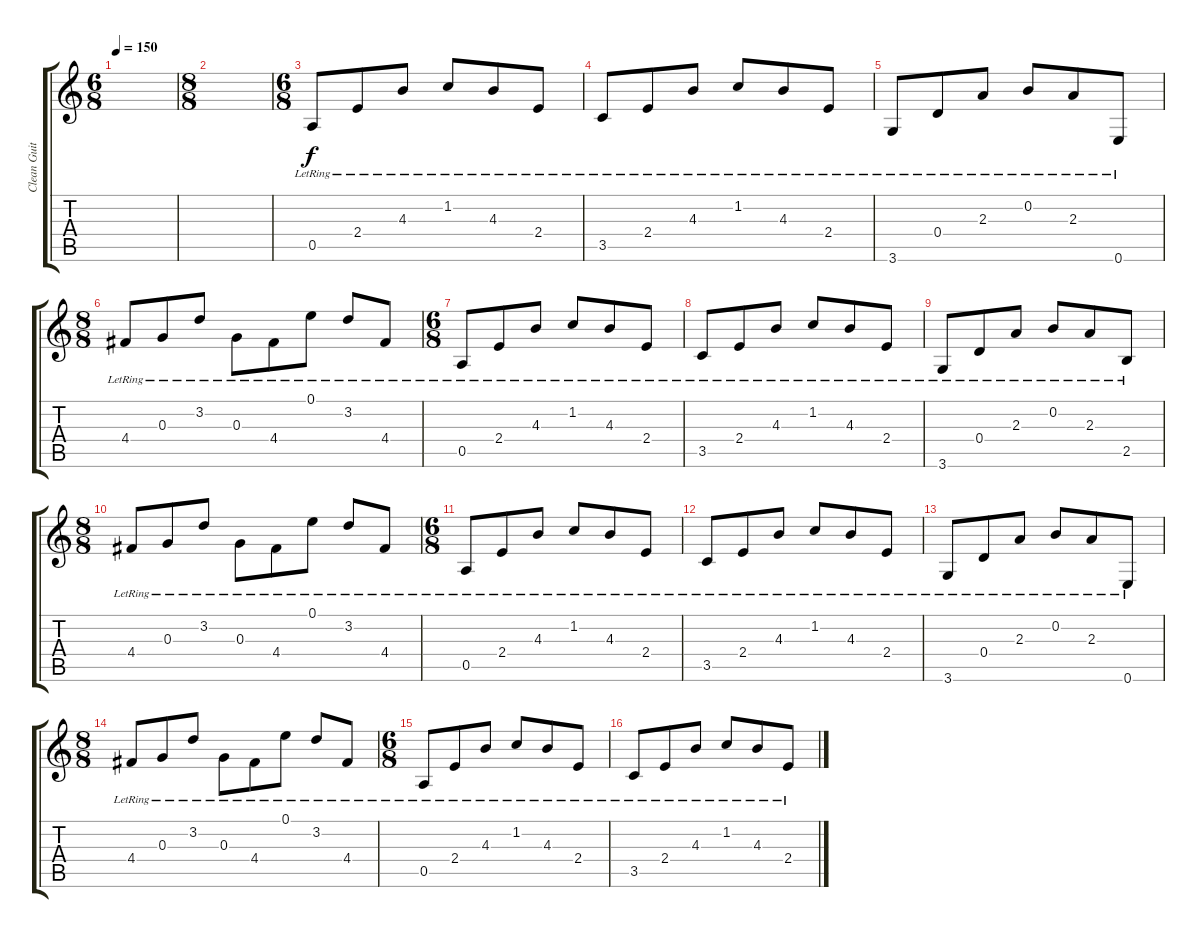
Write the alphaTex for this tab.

\track ("Clean Guitar" "Clean Guit") {instrument acousticguitarnylon}
\staff {score tabs}
\tuning (E4 B3 G3 D3 A2 E2) {hide}
\ts (6 8)
\tempo 150
\clef g2
\ks c
|
\ts (8 8)
|
\ts (6 8)
0.5{lr}.8 2.4{lr}.8 4.3{lr}.8 1.2{lr}.8 4.3{lr}.8 2.4{lr}.8 |
3.5{lr}.8 2.4{lr}.8 4.3{lr}.8 1.2{lr}.8 4.3{lr}.8 2.4{lr}.8 |
3.6{lr}.8 0.4{lr}.8 2.3{lr}.8 0.2{lr}.8 2.3{lr}.8 0.6{lr}.8 |
\ts (8 8)
4.4{lr}.8 0.3{lr}.8 3.2{lr}.8 0.3{lr}.8 4.4{lr}.8 0.1{lr}.8 3.2{lr}.8 4.4{lr}.8 |
\ts (6 8)
0.5{lr}.8 2.4{lr}.8 4.3{lr}.8 1.2{lr}.8 4.3{lr}.8 2.4{lr}.8 |
3.5{lr}.8 2.4{lr}.8 4.3{lr}.8 1.2{lr}.8 4.3{lr}.8 2.4{lr}.8 |
3.6{lr}.8 0.4{lr}.8 2.3{lr}.8 0.2{lr}.8 2.3{lr}.8 2.5{lr}.8 |
\ts (8 8)
4.4{lr}.8 0.3{lr}.8 3.2{lr}.8 0.3{lr}.8 4.4{lr}.8 0.1{lr}.8 3.2{lr}.8 4.4{lr}.8 |
\ts (6 8)
0.5{lr}.8 2.4{lr}.8 4.3{lr}.8 1.2{lr}.8 4.3{lr}.8 2.4{lr}.8 |
3.5{lr}.8 2.4{lr}.8 4.3{lr}.8 1.2{lr}.8 4.3{lr}.8 2.4{lr}.8 |
3.6{lr}.8 0.4{lr}.8 2.3{lr}.8 0.2{lr}.8 2.3{lr}.8 0.6{lr}.8 |
\ts (8 8)
4.4{lr}.8 0.3{lr}.8 3.2{lr}.8 0.3{lr}.8 4.4{lr}.8 0.1{lr}.8 3.2{lr}.8 4.4{lr}.8 |
\ts (6 8)
0.5{lr}.8 2.4{lr}.8 4.3{lr}.8 1.2{lr}.8 4.3{lr}.8 2.4{lr}.8 |
3.5{lr}.8 2.4{lr}.8 4.3{lr}.8 1.2{lr}.8 4.3{lr}.8 2.4{lr}.8
